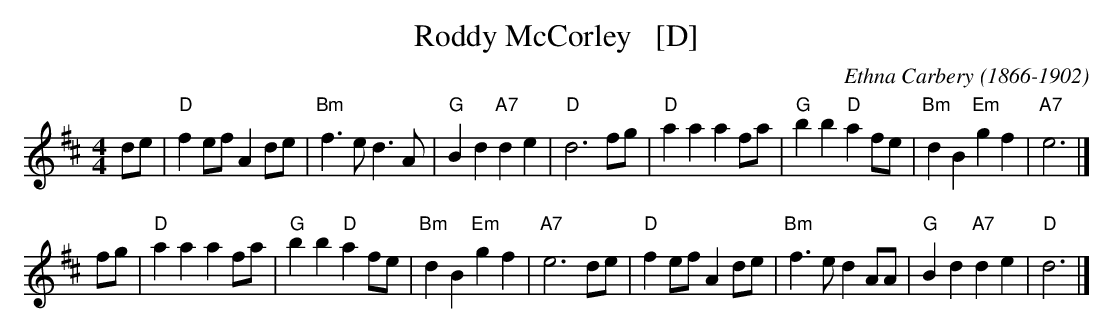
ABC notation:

X:1
T: Roddy McCorley   [D]
C: Ethna Carbery (1866-1902)
M: 4/4
L: 1/8
K: D
de | "D"f2 ef A2 de | "Bm"f3 e d3 A | "G"B2 d2 "A7"d2 e2 | "D"d6 \
fg | "D"a2 a2 a2 fa | "G"b2 b2 "D"a2 fe | "Bm"d2B2 "Em"g2 f2 | "A7"e6 |]
fg | "D"a2 a2 a2 fa | "G"b2 b2 "D"a2 fe | "Bm"d2B2 "Em"g2 f2 | "A7"e6 \
de | "D"f2 ef A2 de | "Bm"f3 e d2 AA | "G"B2 d2 "A7"d2 e2 | "D"d6 |]
